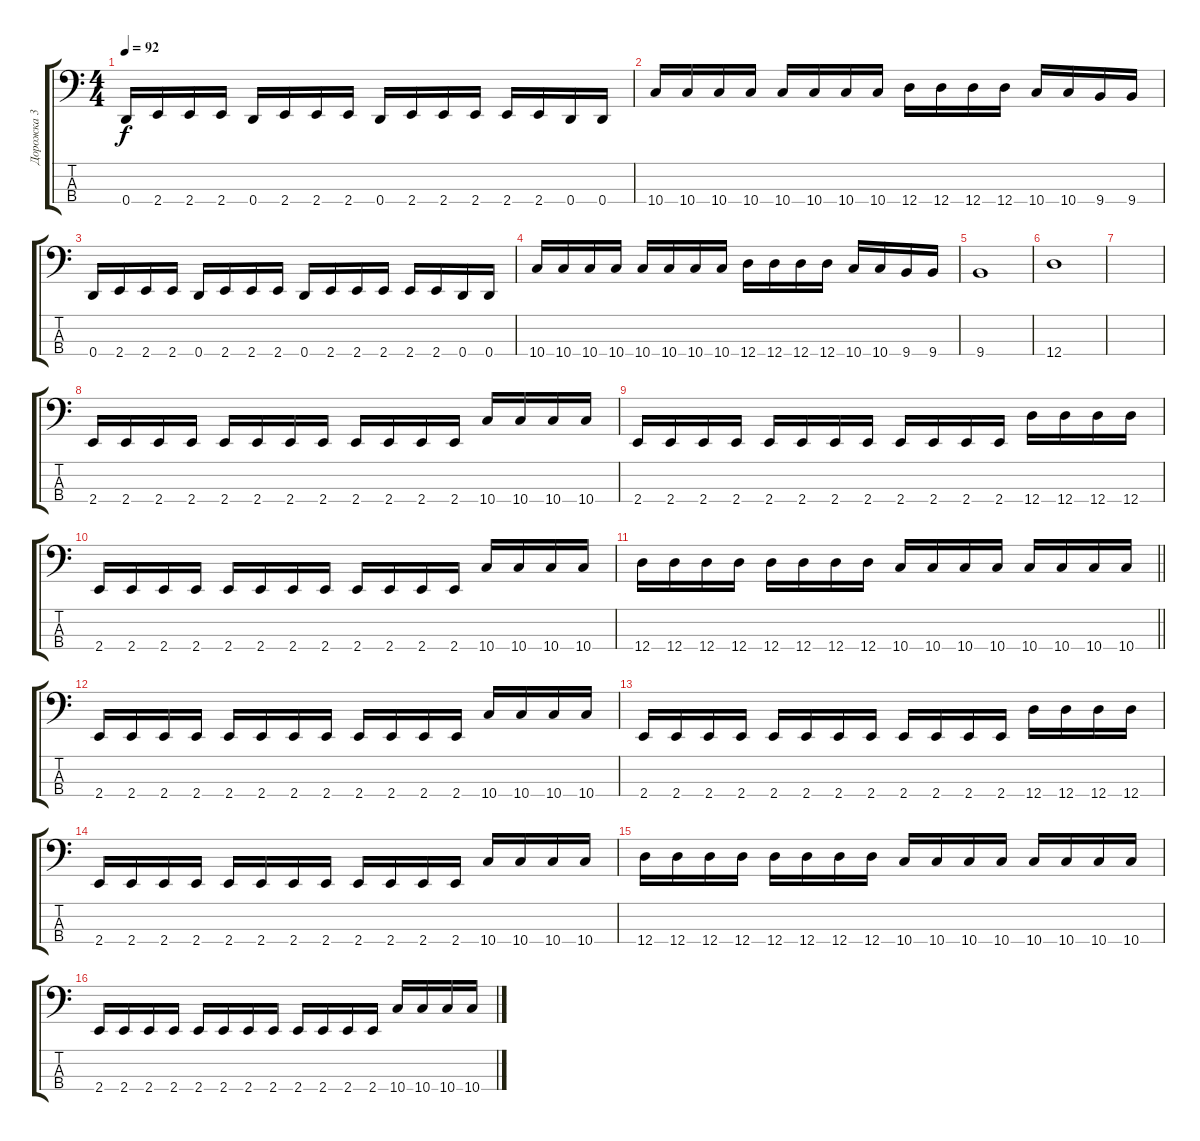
\track ("Дорожка 3" "Дорожка 3") {instrument electricbassfinger}
\staff {score tabs}
\tuning (G2 D2 A1 D1) {hide}
\ts (4 4)
\tempo 92
\clef f4
\ks c
0.4.16{dy f} 2.4.16 2.4.16 2.4.16 0.4.16 2.4.16 2.4.16 2.4.16 0.4.16 2.4.16 2.4.16 2.4.16 2.4.16 2.4.16 0.4.16 0.4.16 |
10.4.16 10.4.16 10.4.16 10.4.16 10.4.16 10.4.16 10.4.16 10.4.16 12.4.16 12.4.16 12.4.16 12.4.16 10.4.16 10.4.16 9.4.16 9.4.16 |
0.4.16 2.4.16 2.4.16 2.4.16 0.4.16 2.4.16 2.4.16 2.4.16 0.4.16 2.4.16 2.4.16 2.4.16 2.4.16 2.4.16 0.4.16 0.4.16 |
10.4.16 10.4.16 10.4.16 10.4.16 10.4.16 10.4.16 10.4.16 10.4.16 12.4.16 12.4.16 12.4.16 12.4.16 10.4.16 10.4.16 9.4.16 9.4.16 |
9.4.1 |
12.4.1 |
|
2.4.16 2.4.16 2.4.16 2.4.16 2.4.16 2.4.16 2.4.16 2.4.16 2.4.16 2.4.16 2.4.16 2.4.16 10.4.16 10.4.16 10.4.16 10.4.16 |
2.4.16 2.4.16 2.4.16 2.4.16 2.4.16 2.4.16 2.4.16 2.4.16 2.4.16 2.4.16 2.4.16 2.4.16 12.4.16 12.4.16 12.4.16 12.4.16 |
2.4.16 2.4.16 2.4.16 2.4.16 2.4.16 2.4.16 2.4.16 2.4.16 2.4.16 2.4.16 2.4.16 2.4.16 10.4.16 10.4.16 10.4.16 10.4.16 |
\barLineRight lightlight
12.4.16 12.4.16 12.4.16 12.4.16 12.4.16 12.4.16 12.4.16 12.4.16 10.4.16 10.4.16 10.4.16 10.4.16 10.4.16 10.4.16 10.4.16 10.4.16 |
2.4.16 2.4.16 2.4.16 2.4.16 2.4.16 2.4.16 2.4.16 2.4.16 2.4.16 2.4.16 2.4.16 2.4.16 10.4.16 10.4.16 10.4.16 10.4.16 |
2.4.16 2.4.16 2.4.16 2.4.16 2.4.16 2.4.16 2.4.16 2.4.16 2.4.16 2.4.16 2.4.16 2.4.16 12.4.16 12.4.16 12.4.16 12.4.16 |
2.4.16 2.4.16 2.4.16 2.4.16 2.4.16 2.4.16 2.4.16 2.4.16 2.4.16 2.4.16 2.4.16 2.4.16 10.4.16 10.4.16 10.4.16 10.4.16 |
12.4.16 12.4.16 12.4.16 12.4.16 12.4.16 12.4.16 12.4.16 12.4.16 10.4.16 10.4.16 10.4.16 10.4.16 10.4.16 10.4.16 10.4.16 10.4.16 |
2.4.16 2.4.16 2.4.16 2.4.16 2.4.16 2.4.16 2.4.16 2.4.16 2.4.16 2.4.16 2.4.16 2.4.16 10.4.16 10.4.16 10.4.16 10.4.16
